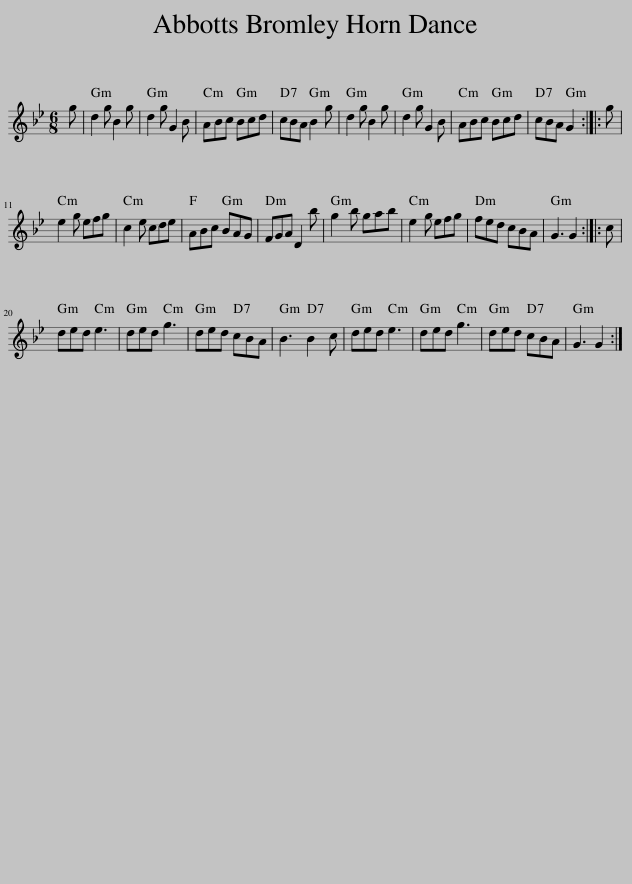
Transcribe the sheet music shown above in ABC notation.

X:1
L:1/8
M:6/8
I:linebreak $
K:Gmin
V:1 treble
V:1
 g | d2 g B2 g | d2 g G2 B | ABc Bcd | cBA B2 g | %5
 d2 g B2 g | d2 g G2 B | ABc Bcd | cBA G2 :: g |$ %10
 e2 g efg | c2 e cde | ABc BAG | FGA D2 b | g2 b gab | %15
 e2 g efg | fed cBA | G3 G2 :: c |$ ded e3 | %20
 ded g3 | ded cBA | B3 B2 c | ded e3 | ded g3 | %25
 ded cBA | G3 G2 :| %27
